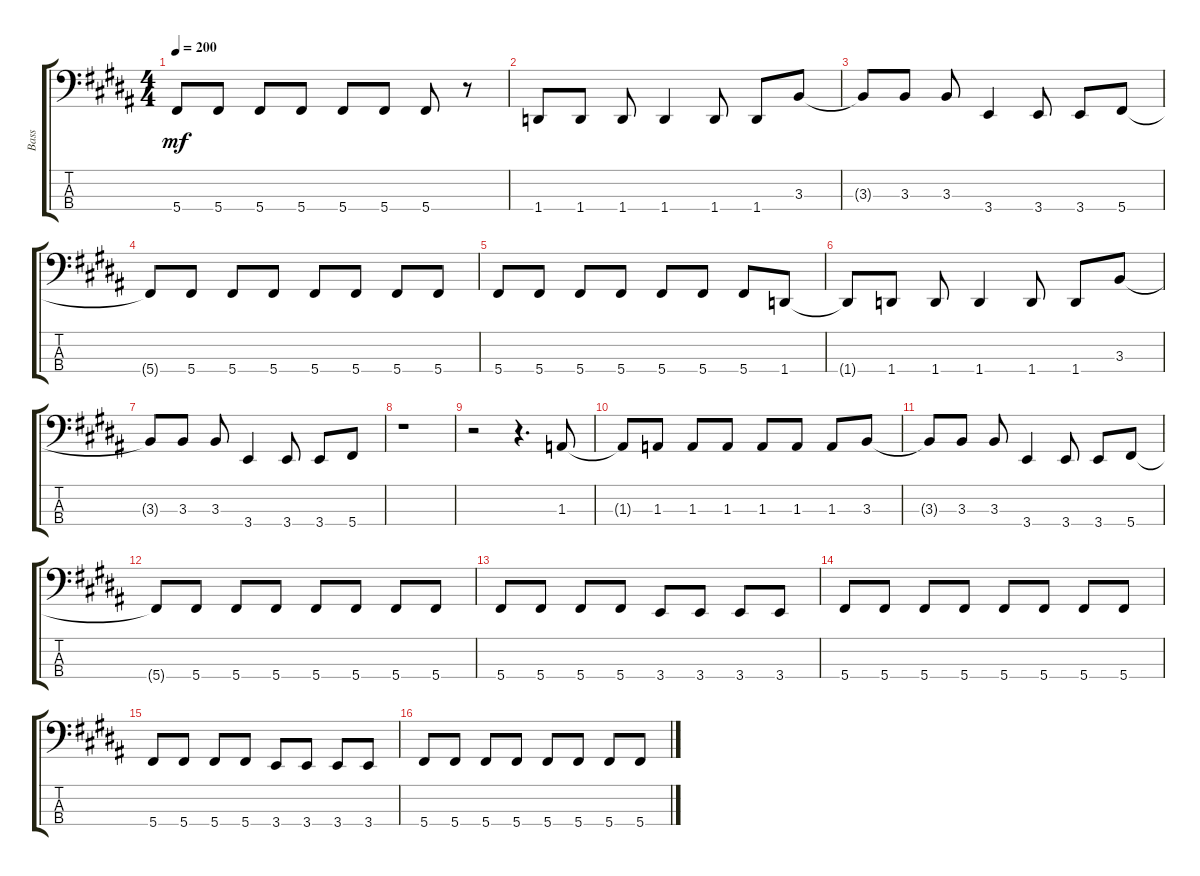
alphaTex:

\track ("Bass" "Bass") {instrument electricbassfinger}
\staff {score tabs}
\tuning (Gb2 Db2 Ab1 Db1) {hide}
\ts (4 4)
\tempo 200
\clef f4
\ks b
5.4.8{dy mf} 5.4.8 5.4.8 5.4.8 5.4.8 5.4.8 5.4.8 r.8 |
1.4.8 1.4.8 1.4.8 1.4.4 1.4.8 1.4.8 3.3.8 |
3.3{t}.8 3.3.8 3.3.8 3.4.4 3.4.8 3.4.8 5.4.8 |
5.4{t}.8 5.4.8 5.4.8 5.4.8 5.4.8 5.4.8 5.4.8 5.4.8 |
5.4.8 5.4.8 5.4.8 5.4.8 5.4.8 5.4.8 5.4.8 1.4.8 |
1.4{t}.8 1.4.8 1.4.8 1.4.4 1.4.8 1.4.8 3.3.8 |
3.3{t}.8 3.3.8 3.3.8 3.4.4 3.4.8 3.4.8 5.4.8 |
r.1 |
r.2 r.4{d} 1.3.8 |
1.3{t}.8 1.3.8 1.3.8 1.3.8 1.3.8 1.3.8 1.3.8 3.3.8 |
3.3{t}.8 3.3.8 3.3.8 3.4.4 3.4.8 3.4.8 5.4.8 |
5.4{t}.8 5.4.8 5.4.8 5.4.8 5.4.8 5.4.8 5.4.8 5.4.8 |
5.4.8 5.4.8 5.4.8 5.4.8 3.4.8 3.4.8 3.4.8 3.4.8 |
5.4.8 5.4.8 5.4.8 5.4.8 5.4.8 5.4.8 5.4.8 5.4.8 |
5.4.8 5.4.8 5.4.8 5.4.8 3.4.8 3.4.8 3.4.8 3.4.8 |
5.4.8 5.4.8 5.4.8 5.4.8 5.4.8 5.4.8 5.4.8 5.4.8
